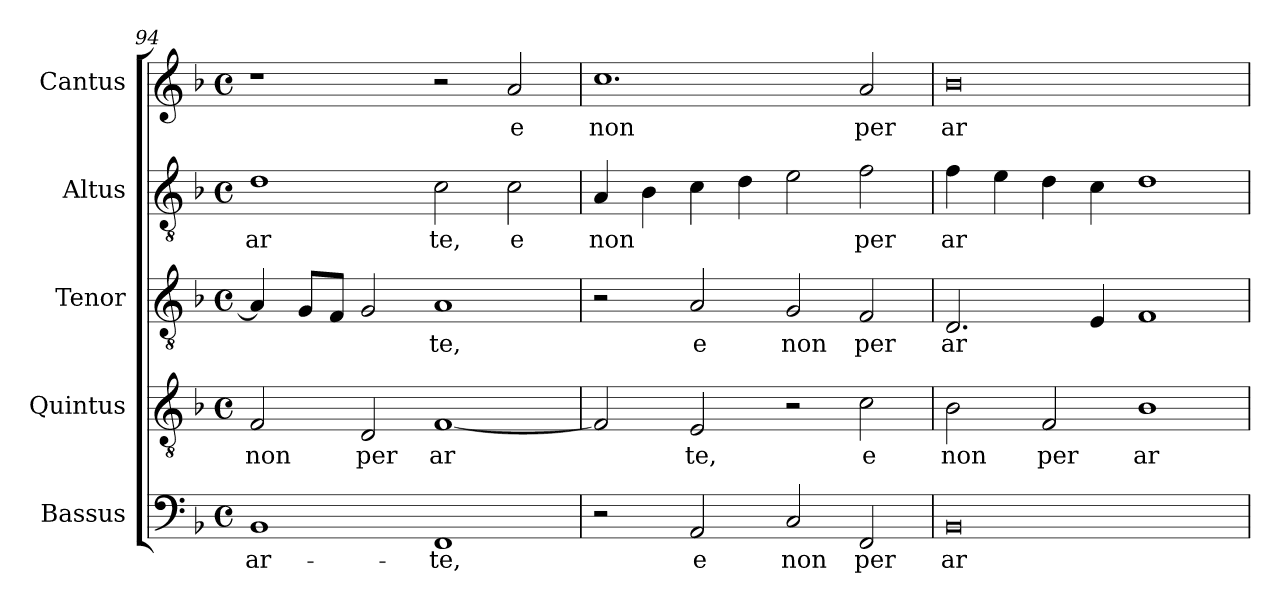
**kern	**text	**kern	**text	**kern	**text	**kern	**text	**kern	**text
*part5	*part5	*part4	*part4	*part3	*part3	*part2	*part2	*part1	*part1
*staff5	*staff5	*staff4	*staff4	*staff3	*staff3	*staff2	*staff2	*staff1	*staff1
*I"Bassus	*	*I"Quintus	*	*I"Tenor	*	*I"Altus	*	*I"Cantus	*
*clefF4	*	*clefGv2	*	*clefGv2	*	*clefGv2	*	*clefG2	*
*k[b-]	*	*k[b-]	*	*k[b-]	*	*k[b-]	*	*k[b-]	*
*F:	*	*F:	*	*F:	*	*F:	*	*F:	*
*M4/4	*	*M4/4	*	*M4/4	*	*M4/4	*	*M4/4	*
*met(c)	*	*met(c)	*	*met(c)	*	*met(c)	*	*met(c)	*
=94	=94	=94	=94	=94	=94	=94	=94	=94	=94
!	!LO:LY:b:cj	!	!LO:LY:b:cj	!	!	!	!LO:LY:b:cj	!	!
1BB-	ar-	2F/	non	4A/]	.	1d	ar	1r	.
.	.	.	.	8G/L	.	.	.	.	.
.	.	.	.	8F/J	.	.	.	.	.
!	!	!	!LO:LY:b:cj	!	!	!	!	!	!
.	.	2D/	per	2G/	.	.	.	.	.
!	!LO:LY:b:cj	!	!LO:LY:b:cj	!	!LO:LY:b:cj	!	!LO:LY:b:cj	!	!
1FF	-te,	[<1F	ar	1A	te,	2c\	te,	2r	.
!	!	!	!	!	!	!	!LO:LY:b:cj	!	!LO:LY:b:cj
.	.	.	.	.	.	2c\	e	2a/	e
=95	=95	=95	=95	=95	=95	=95	=95	=95	=95
!	!	!	!	!	!	!	!LO:LY:b	!	!LO:LY:b:cj
2r	.	2F/]	.	2r	.	4A/	non	1.cc	non
.	.	.	.	.	.	4B-\	.	.	.
!	!LO:LY:b:cj	!	!LO:LY:b:cj	!	!LO:LY:b:cj	!	!	!	!
2AA/	e	2E/	te,	2A/	e	4c\	.	.	.
.	.	.	.	.	.	4d\	.	.	.
!	!LO:LY:b:cj	!	!	!	!LO:LY:b:cj	!	!	!	!
2C/	non	2r	.	2G/	non	2e\	.	.	.
!	!LO:LY:b:cj	!	!LO:LY:b:cj	!	!LO:LY:b:cj	!	!LO:LY:b:cj	!	!LO:LY:b:cj
2FF/	per	2c\	e	2F/	per	2f\	per	2a/	per
=96	=96	=96	=96	=96	=96	=96	=96	=96	=96
!	!LO:LY:b:cj	!	!LO:LY:b:cj	!	!LO:LY:b:cj	!	!LO:LY:b:cj	!	!LO:LY:b:cj
0BB-	ar-	2B-\	non	2.D/	ar	4f\	ar	0b-	ar
.	.	.	.	.	.	4e\	.	.	.
!	!	!	!LO:LY:b:cj	!	!	!	!	!	!
.	.	2F/	per	.	.	4d\	.	.	.
.	.	.	.	4E/	.	4c\	.	.	.
!	!	!	!LO:LY:b:cj	!	!	!	!	!	!
.	.	1B-	ar	1F	.	1d	.	.	.
=	=	=	=	=	=	=	=	=	=
*-	*-	*-	*-	*-	*-	*-	*-	*-	*-
